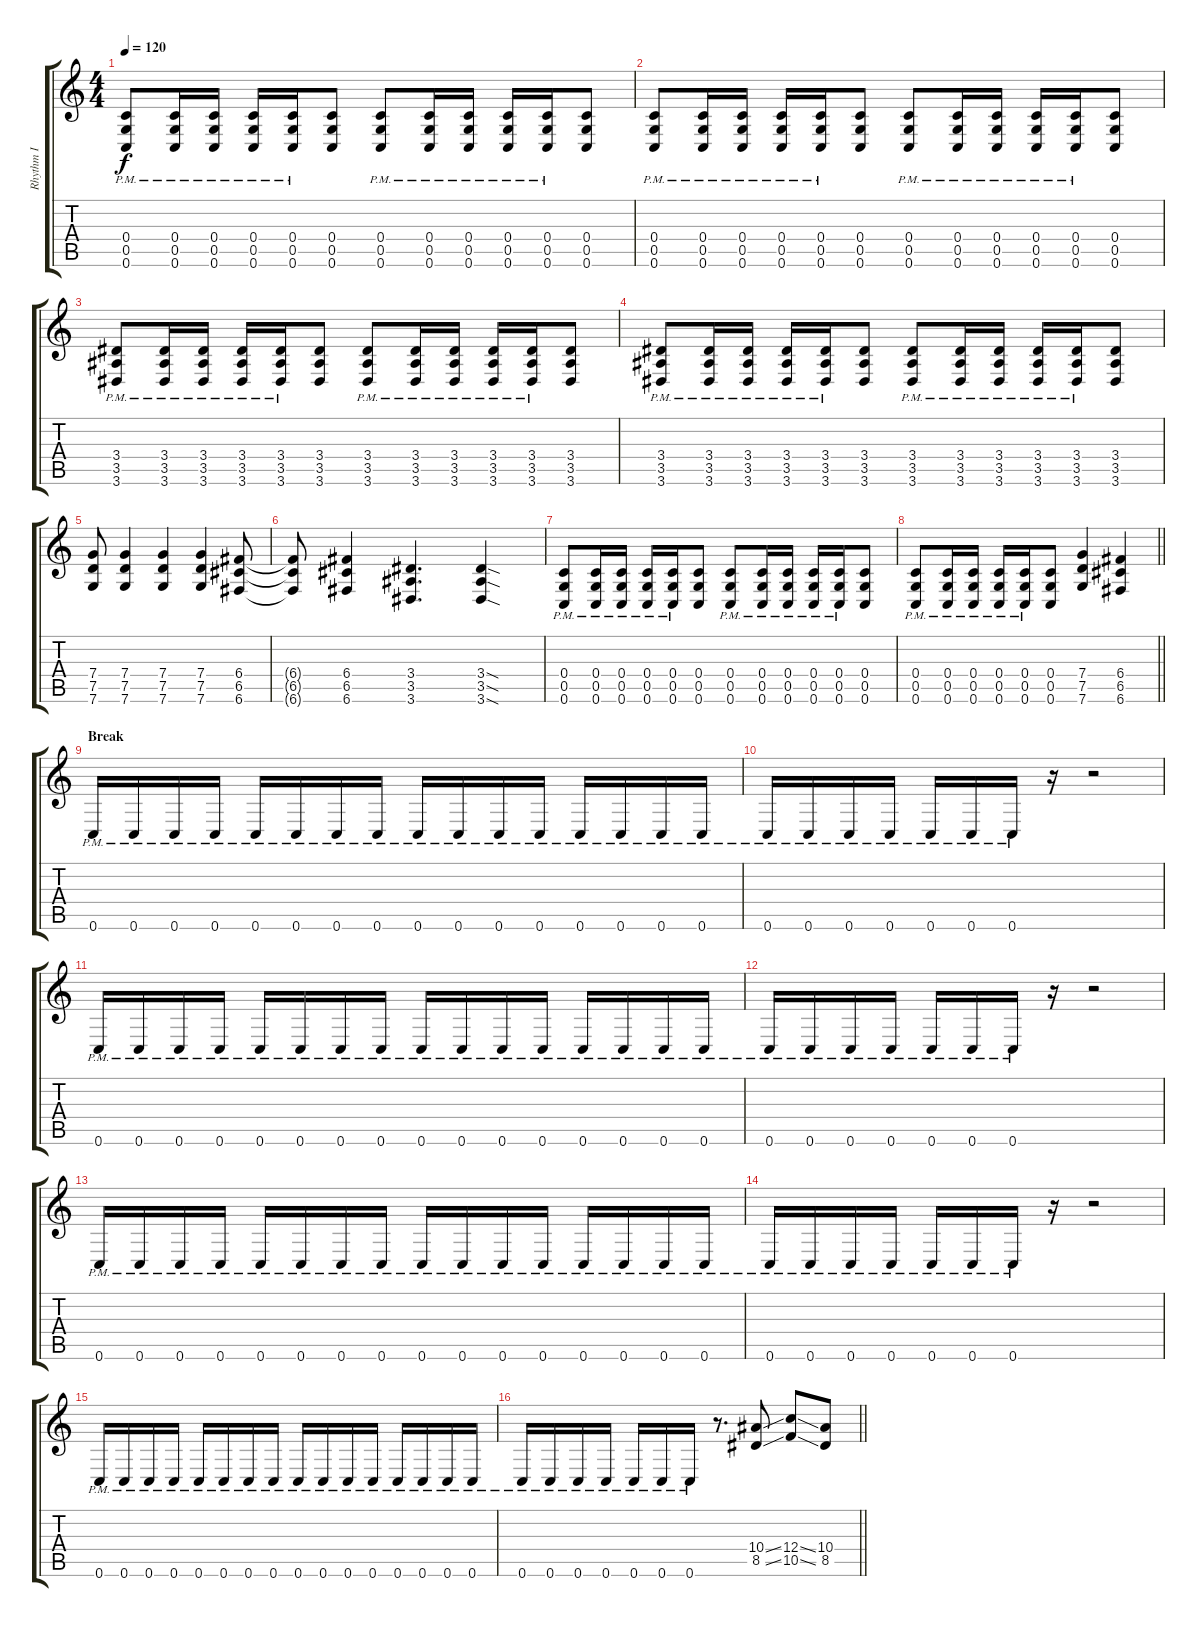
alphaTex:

\track ("Rhythm I" "Rhythm I") {instrument distortionguitar}
\staff {score tabs}
\tuning (D4 A3 F3 C3 G2 C2) {hide}
\ts (4 4)
\tempo 120
\clef g2
\ks c
(0.4{pm} 0.5{pm} 0.6{pm}).8{dy f} (0.4{pm} 0.5{pm} 0.6{pm}).16 (0.4{pm} 0.5{pm} 0.6{pm}).16 (0.4{pm} 0.5{pm} 0.6{pm}).16 (0.4{pm} 0.5{pm} 0.6{pm}).16 (0.4 0.5 0.6).8 (0.4{pm} 0.5{pm} 0.6{pm}).8 (0.4{pm} 0.5{pm} 0.6{pm}).16 (0.4{pm} 0.5{pm} 0.6{pm}).16 (0.4{pm} 0.5{pm} 0.6{pm}).16 (0.4{pm} 0.5{pm} 0.6{pm}).16 (0.4 0.5 0.6).8 |
(0.4{pm} 0.5{pm} 0.6{pm}).8 (0.4{pm} 0.5{pm} 0.6{pm}).16 (0.4{pm} 0.5{pm} 0.6{pm}).16 (0.4{pm} 0.5{pm} 0.6{pm}).16 (0.4{pm} 0.5{pm} 0.6{pm}).16 (0.4 0.5 0.6).8 (0.4{pm} 0.5{pm} 0.6{pm}).8 (0.4{pm} 0.5{pm} 0.6{pm}).16 (0.4{pm} 0.5{pm} 0.6{pm}).16 (0.4{pm} 0.5{pm} 0.6{pm}).16 (0.4{pm} 0.5{pm} 0.6{pm}).16 (0.4 0.5 0.6).8 |
(3.4{pm} 3.5{pm} 3.6{pm}).8 (3.4{pm} 3.5{pm} 3.6{pm}).16 (3.4{pm} 3.5{pm} 3.6{pm}).16 (3.4{pm} 3.5{pm} 3.6{pm}).16 (3.4{pm} 3.5{pm} 3.6{pm}).16 (3.4 3.5 3.6).8 (3.4{pm} 3.5{pm} 3.6{pm}).8 (3.4{pm} 3.5{pm} 3.6{pm}).16 (3.4{pm} 3.5{pm} 3.6{pm}).16 (3.4{pm} 3.5{pm} 3.6{pm}).16 (3.4{pm} 3.5{pm} 3.6{pm}).16 (3.4 3.5 3.6).8 |
(3.4{pm} 3.5{pm} 3.6{pm}).8 (3.4{pm} 3.5{pm} 3.6{pm}).16 (3.4{pm} 3.5{pm} 3.6{pm}).16 (3.4{pm} 3.5{pm} 3.6{pm}).16 (3.4{pm} 3.5{pm} 3.6{pm}).16 (3.4 3.5 3.6).8 (3.4{pm} 3.5{pm} 3.6{pm}).8 (3.4{pm} 3.5{pm} 3.6{pm}).16 (3.4{pm} 3.5{pm} 3.6{pm}).16 (3.4{pm} 3.5{pm} 3.6{pm}).16 (3.4{pm} 3.5{pm} 3.6{pm}).16 (3.4 3.5 3.6).8 |
(7.4 7.5 7.6).8 (7.4 7.5 7.6).4 (7.4 7.5 7.6).4 (7.4 7.5 7.6).4 (6.4 6.5 6.6).8 |
(6.4{t} 6.5{t} 6.6{t}).8 (6.4 6.5 6.6).4 (3.4 3.5 3.6).4{d} (3.4{sod} 3.5{sod} 3.6{sod}).4 |
(0.4{pm} 0.5{pm} 0.6{pm}).8 (0.4{pm} 0.5{pm} 0.6{pm}).16 (0.4{pm} 0.5{pm} 0.6{pm}).16 (0.4{pm} 0.5{pm} 0.6{pm}).16 (0.4{pm} 0.5{pm} 0.6{pm}).16 (0.4 0.5 0.6).8 (0.4{pm} 0.5{pm} 0.6{pm}).8 (0.4{pm} 0.5{pm} 0.6{pm}).16 (0.4{pm} 0.5{pm} 0.6{pm}).16 (0.4{pm} 0.5{pm} 0.6{pm}).16 (0.4{pm} 0.5{pm} 0.6{pm}).16 (0.4 0.5 0.6).8 |
\barLineRight lightlight
(0.4{pm} 0.5{pm} 0.6{pm}).8 (0.4{pm} 0.5{pm} 0.6{pm}).16 (0.4{pm} 0.5{pm} 0.6{pm}).16 (0.4{pm} 0.5{pm} 0.6{pm}).16 (0.4{pm} 0.5{pm} 0.6{pm}).16 (0.4 0.5 0.6).8 (7.4 7.5 7.6).4 (6.4 6.5 6.6).4 |
\section ("" "Break")
0.6{pm}.16{balance 3} 0.6{pm}.16 0.6{pm}.16 0.6{pm}.16 0.6{pm}.16 0.6{pm}.16 0.6{pm}.16 0.6{pm}.16 0.6{pm}.16 0.6{pm}.16 0.6{pm}.16 0.6{pm}.16 0.6{pm}.16 0.6{pm}.16 0.6{pm}.16 0.6{pm}.16 |
0.6{pm}.16 0.6{pm}.16 0.6{pm}.16 0.6{pm}.16 0.6{pm}.16 0.6{pm}.16 0.6{pm}.16 r.16 r.2 |
0.6{pm}.16 0.6{pm}.16 0.6{pm}.16 0.6{pm}.16 0.6{pm}.16 0.6{pm}.16 0.6{pm}.16 0.6{pm}.16 0.6{pm}.16 0.6{pm}.16 0.6{pm}.16 0.6{pm}.16 0.6{pm}.16 0.6{pm}.16 0.6{pm}.16 0.6{pm}.16 |
0.6{pm}.16 0.6{pm}.16 0.6{pm}.16 0.6{pm}.16 0.6{pm}.16 0.6{pm}.16 0.6{pm}.16 r.16 r.2 |
0.6{pm}.16{balance 0} 0.6{pm}.16 0.6{pm}.16 0.6{pm}.16 0.6{pm}.16 0.6{pm}.16 0.6{pm}.16 0.6{pm}.16 0.6{pm}.16 0.6{pm}.16 0.6{pm}.16 0.6{pm}.16 0.6{pm}.16 0.6{pm}.16 0.6{pm}.16 0.6{pm}.16 |
0.6{pm}.16 0.6{pm}.16 0.6{pm}.16 0.6{pm}.16 0.6{pm}.16 0.6{pm}.16 0.6{pm}.16 r.16 r.2 |
0.6{pm}.16 0.6{pm}.16 0.6{pm}.16 0.6{pm}.16 0.6{pm}.16 0.6{pm}.16 0.6{pm}.16 0.6{pm}.16 0.6{pm}.16 0.6{pm}.16 0.6{pm}.16 0.6{pm}.16 0.6{pm}.16 0.6{pm}.16 0.6{pm}.16 0.6{pm}.16 |
\barLineRight lightlight
0.6{pm}.16 0.6{pm}.16 0.6{pm}.16 0.6{pm}.16 0.6{pm}.16 0.6{pm}.16 0.6{pm}.16 r.8{d} (10.4{ss} 8.5{ss}).8 (12.4{ss} 10.5{ss}).8 (10.4 8.5).8
